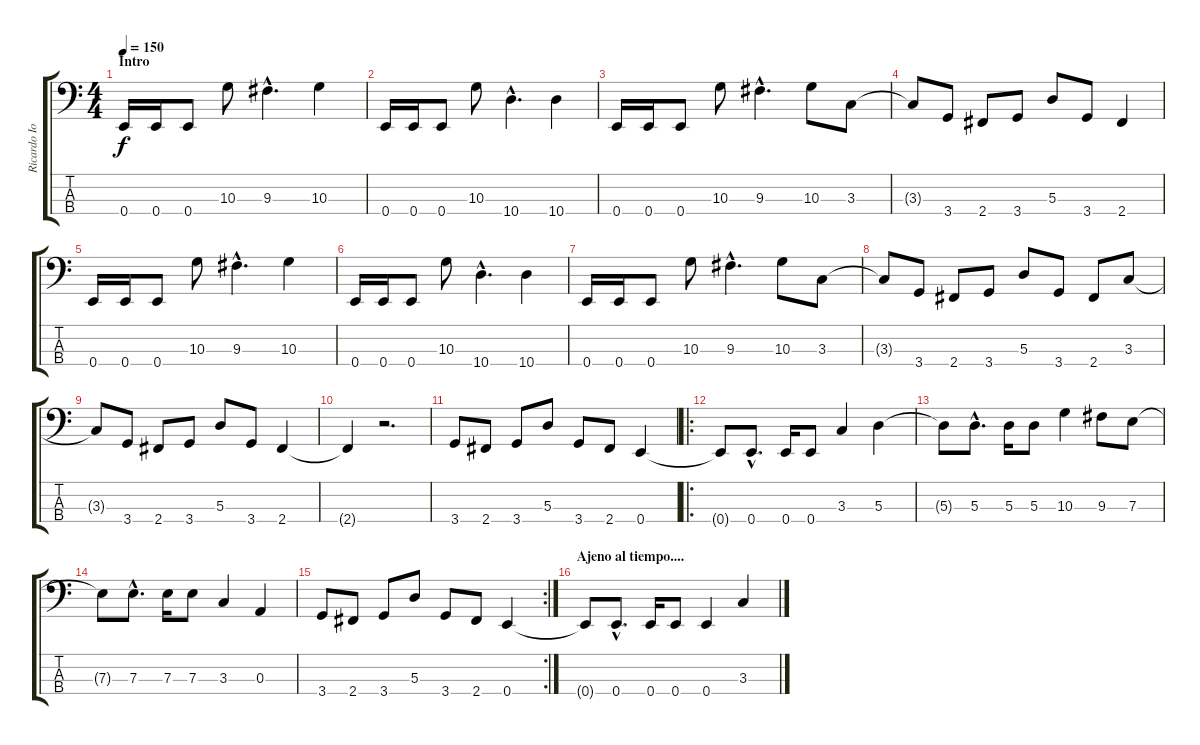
\track ("Ricardo Iorio" "Ricardo Io") {instrument electricbassfinger}
\staff {score tabs}
\tuning (G2 D2 A1 E1) {hide}
\ts (4 4)
\section ("" "Intro")
\tempo 150
\clef f4
\ks c
0.4.16{dy f instrument electricbassfinger} 0.4.16 0.4.8 10.3.8 9.3{hac}.4{d} 10.3.4 |
0.4.16 0.4.16 0.4.8 10.3.8 10.4{hac}.4{d} 10.4.4 |
0.4.16 0.4.16 0.4.8 10.3.8 9.3{hac}.4{d} 10.3.8 3.3.8 |
3.3{t}.8 3.4.8 2.4.8 3.4.8 5.3.8 3.4.8 2.4.4 |
0.4.16 0.4.16 0.4.8 10.3.8 9.3{hac}.4{d} 10.3.4 |
0.4.16 0.4.16 0.4.8 10.3.8 10.4{hac}.4{d} 10.4.4 |
0.4.16 0.4.16 0.4.8 10.3.8 9.3{hac}.4{d} 10.3.8 3.3.8 |
3.3{t}.8 3.4.8 2.4.8 3.4.8 5.3.8 3.4.8 2.4.8 3.3.8 |
3.3{t}.8 3.4.8 2.4.8 3.4.8 5.3.8 3.4.8 2.4.4 |
2.4{t}.4 r.2{d} |
3.4.8 2.4.8 3.4.8 5.3.8 3.4.8 2.4.8 0.4.4 |
\ro
0.4{t}.8 0.4{hac}.8{d} 0.4.16 0.4.8 3.3.4 5.3.4 |
5.3{t}.8 5.3{hac}.8{d} 5.3.16 5.3.8 10.3.4 9.3.8 7.3.8 |
7.3{t}.8 7.3{hac}.8{d} 7.3.16 7.3.8 3.3.4 0.3.4 |
\rc 2
3.4.8 2.4.8 3.4.8 5.3.8 3.4.8 2.4.8 0.4.4 |
\section ("" "Ajeno al tiempo....")
0.4{t}.8 0.4{hac}.8{d} 0.4.16 0.4.8 0.4.4 3.3.4
